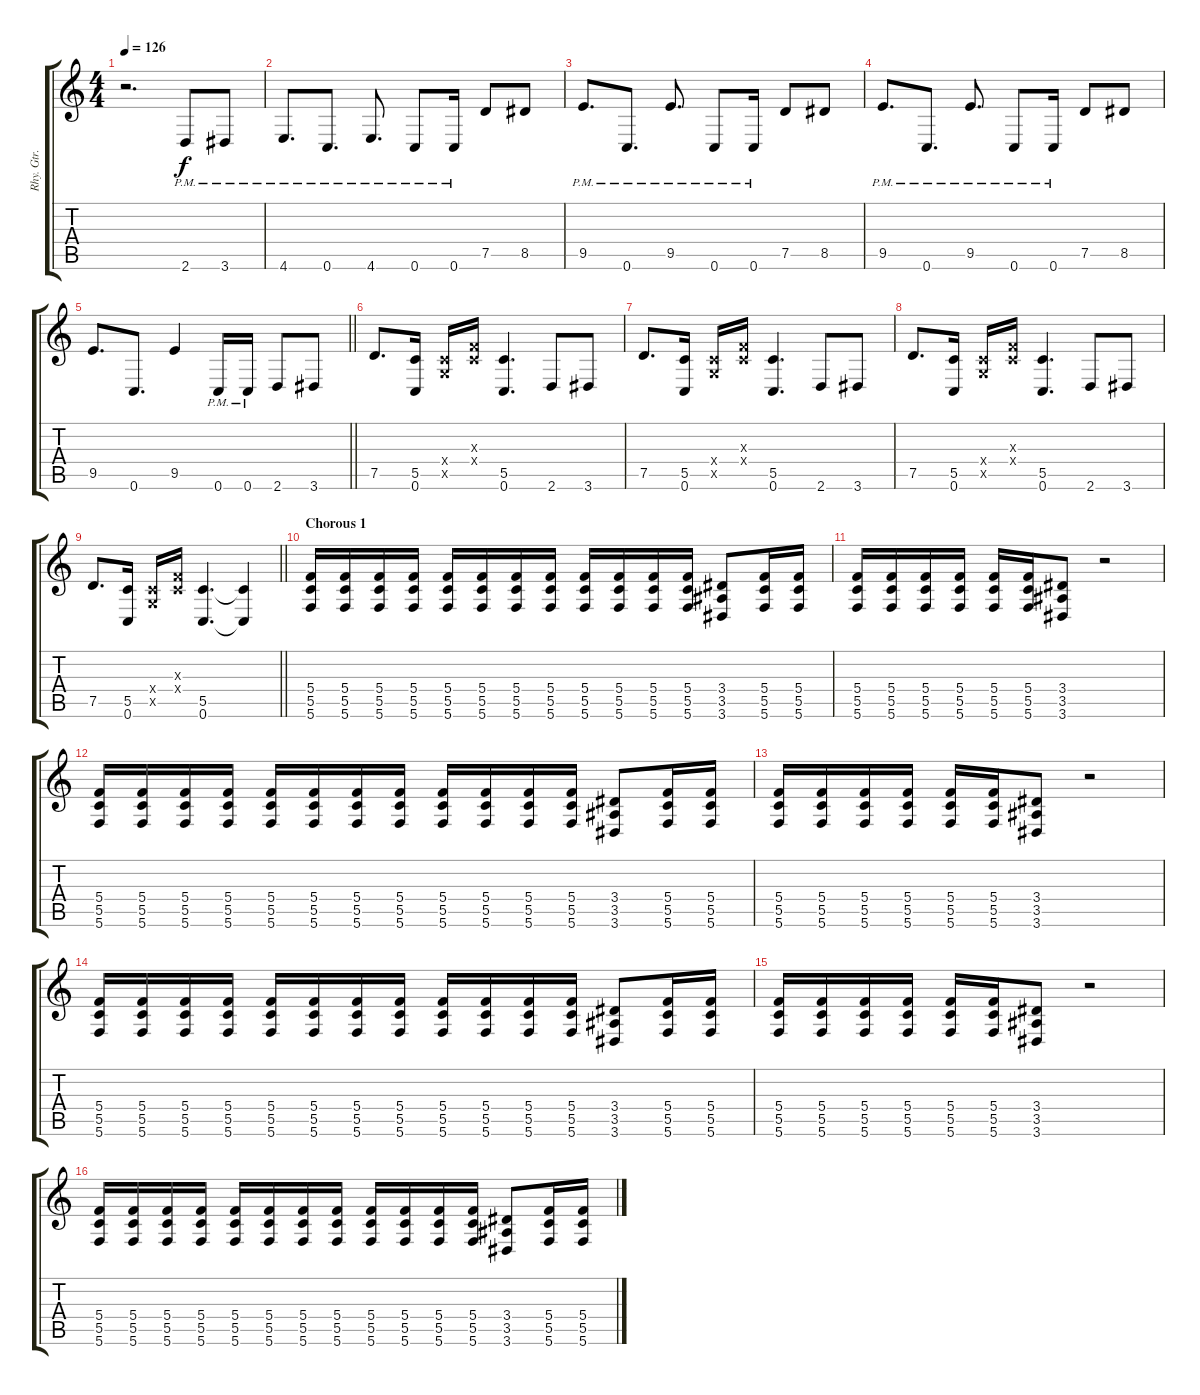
\track ("Rhy. Gtr. 2" "Rhy. Gtr. ") {instrument distortionguitar}
\staff {score tabs}
\tuning (D4 A3 F3 C3 G2 C2) {hide}
\ts (4 4)
\tempo 126
\clef g2
\ks c
r.2{d dy f} 2.6{pm}.8 3.6{pm}.8 |
4.6{pm}.8{d} 0.6{pm}.8{d} 4.6{pm}.8{d} 0.6{pm}.8 0.6{pm}.16 7.5.8 8.5.8 |
9.5{pm}.8{d} 0.6{pm}.8{d} 9.5{pm}.8{d} 0.6{pm}.8 0.6{pm}.16 7.5.8 8.5.8 |
9.5{pm}.8{d} 0.6{pm}.8{d} 9.5{pm}.8{d} 0.6{pm}.8 0.6{pm}.16 7.5.8 8.5.8 |
\barLineRight lightlight
9.5.8{d} 0.6.8{d} 9.5.4 0.6{pm}.16 0.6{pm}.16 2.6.8 3.6.8 |
\section ("" "")
7.5.8{d} (5.5 0.6).16 (0.4{x} 0.5{x}).16 (0.3{x} 0.4{x}).16 (5.5 0.6).4{d} 2.6.8 3.6.8 |
7.5.8{d} (5.5 0.6).16 (0.4{x} 0.5{x}).16 (0.3{x} 0.4{x}).16 (5.5 0.6).4{d} 2.6.8 3.6.8 |
7.5.8{d} (5.5 0.6).16 (0.4{x} 0.5{x}).16 (0.3{x} 0.4{x}).16 (5.5 0.6).4{d} 2.6.8 3.6.8 |
\barLineRight lightlight
7.5.8{d} (5.5 0.6).16 (0.4{x} 0.5{x}).16 (0.3{x} 0.4{x}).16 (5.5 0.6).4{d} (5.5{t} 0.6{t}).4 |
\section ("" "Chorous 1")
(5.4 5.5 5.6).16 (5.4 5.5 5.6).16 (5.4 5.5 5.6).16 (5.4 5.5 5.6).16 (5.4 5.5 5.6).16 (5.4 5.5 5.6).16 (5.4 5.5 5.6).16 (5.4 5.5 5.6).16 (5.4 5.5 5.6).16 (5.4 5.5 5.6).16 (5.4 5.5 5.6).16 (5.4 5.5 5.6).16 (3.4 3.5 3.6).8 (5.4 5.5 5.6).16 (5.4 5.5 5.6).16 |
(5.4 5.5 5.6).16 (5.4 5.5 5.6).16 (5.4 5.5 5.6).16 (5.4 5.5 5.6).16 (5.4 5.5 5.6).16 (5.4 5.5 5.6).16 (3.4 3.5 3.6).8 r.2 |
(5.4 5.5 5.6).16 (5.4 5.5 5.6).16 (5.4 5.5 5.6).16 (5.4 5.5 5.6).16 (5.4 5.5 5.6).16 (5.4 5.5 5.6).16 (5.4 5.5 5.6).16 (5.4 5.5 5.6).16 (5.4 5.5 5.6).16 (5.4 5.5 5.6).16 (5.4 5.5 5.6).16 (5.4 5.5 5.6).16 (3.4 3.5 3.6).8 (5.4 5.5 5.6).16 (5.4 5.5 5.6).16 |
(5.4 5.5 5.6).16 (5.4 5.5 5.6).16 (5.4 5.5 5.6).16 (5.4 5.5 5.6).16 (5.4 5.5 5.6).16 (5.4 5.5 5.6).16 (3.4 3.5 3.6).8 r.2 |
(5.4 5.5 5.6).16 (5.4 5.5 5.6).16 (5.4 5.5 5.6).16 (5.4 5.5 5.6).16 (5.4 5.5 5.6).16 (5.4 5.5 5.6).16 (5.4 5.5 5.6).16 (5.4 5.5 5.6).16 (5.4 5.5 5.6).16 (5.4 5.5 5.6).16 (5.4 5.5 5.6).16 (5.4 5.5 5.6).16 (3.4 3.5 3.6).8 (5.4 5.5 5.6).16 (5.4 5.5 5.6).16 |
(5.4 5.5 5.6).16 (5.4 5.5 5.6).16 (5.4 5.5 5.6).16 (5.4 5.5 5.6).16 (5.4 5.5 5.6).16 (5.4 5.5 5.6).16 (3.4 3.5 3.6).8 r.2 |
(5.4 5.5 5.6).16 (5.4 5.5 5.6).16 (5.4 5.5 5.6).16 (5.4 5.5 5.6).16 (5.4 5.5 5.6).16 (5.4 5.5 5.6).16 (5.4 5.5 5.6).16 (5.4 5.5 5.6).16 (5.4 5.5 5.6).16 (5.4 5.5 5.6).16 (5.4 5.5 5.6).16 (5.4 5.5 5.6).16 (3.4 3.5 3.6).8 (5.4 5.5 5.6).16 (5.4 5.5 5.6).16
